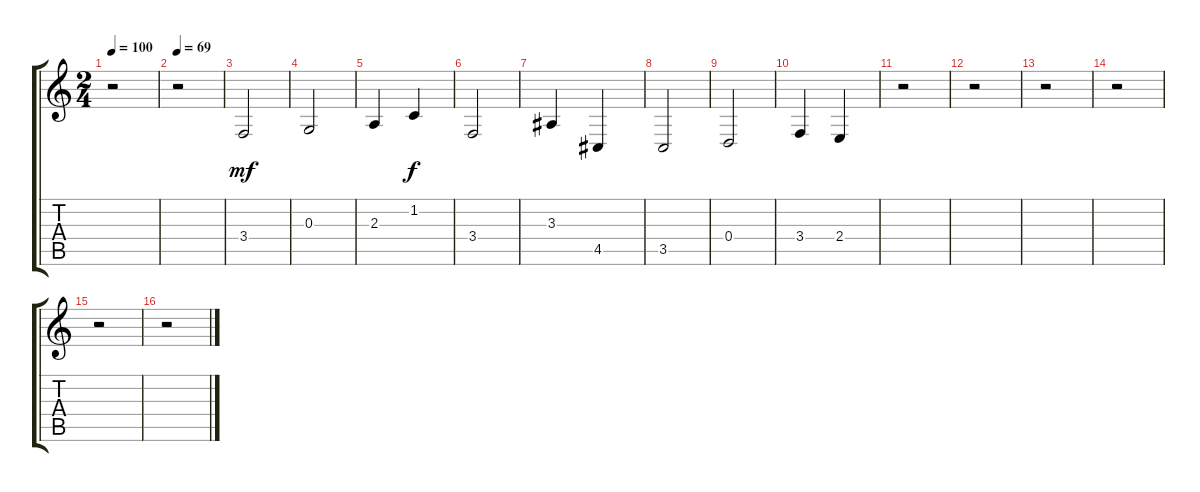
\track "" {instrument stringensemble1}
\staff {score tabs}
\tuning (E4 B3 G3 D3 A2 E2) {hide}
\ts (2 4)
\tempo 100
\clef g2
\ks c
r.2{dy mf instrument stringensemble1} |
\tempo 69
r.2 |
3.4.2 |
0.3.2 |
2.3.4 1.2.4{dy f} |
3.4.2 |
3.3.4 4.5.4 |
3.5.2 |
0.4.2 |
3.4.4 2.4.4 |
r.2 |
r.2 |
r.2 |
r.2 |
r.2 |
r.2
